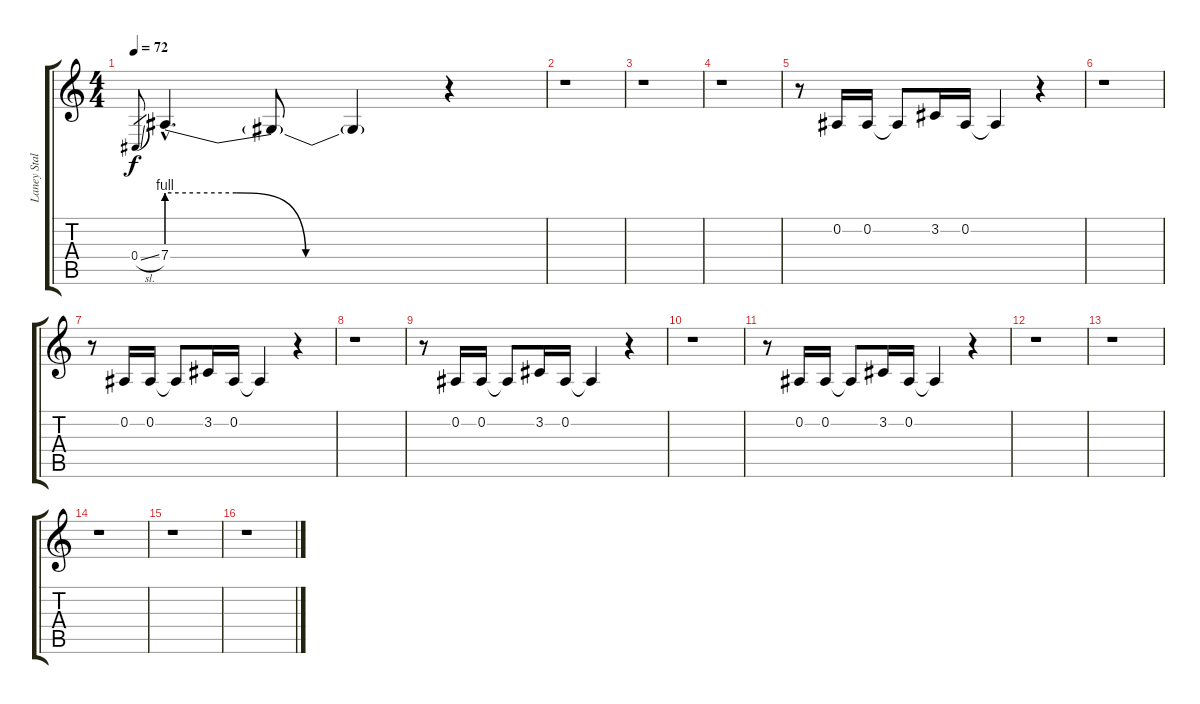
\track ("Laney Staley - Vocals" "Laney Stal") {instrument lead2sawtooth}
\staff {score tabs}
\tuning (Eb4 Bb3 Gb3 Db3 Ab2 Eb2) {hide}
\ts (4 4)
\tempo 72
\clef g2
\ks c
0.4{sl}.8{gr dy f} 7.4{be (custom 0 4 15 4 30 0 40 0 60 0) hac}.4{d} 7.4{t}.8 7.4{t}.4 r.4 |
r.1 |
r.1 |
r.1 |
r.8 0.2.16 0.2.16 0.2{t}.8 3.2.16 0.2.16 0.2{t}.4 r.4 |
r.1 |
r.8 0.2.16 0.2.16 0.2{t}.8 3.2.16 0.2.16 0.2{t}.4 r.4 |
r.1 |
r.8 0.2.16 0.2.16 0.2{t}.8 3.2.16 0.2.16 0.2{t}.4 r.4 |
r.1 |
r.8 0.2.16 0.2.16 0.2{t}.8 3.2.16 0.2.16 0.2{t}.4 r.4 |
r.1 |
r.1 |
r.1 |
r.1 |
r.1
